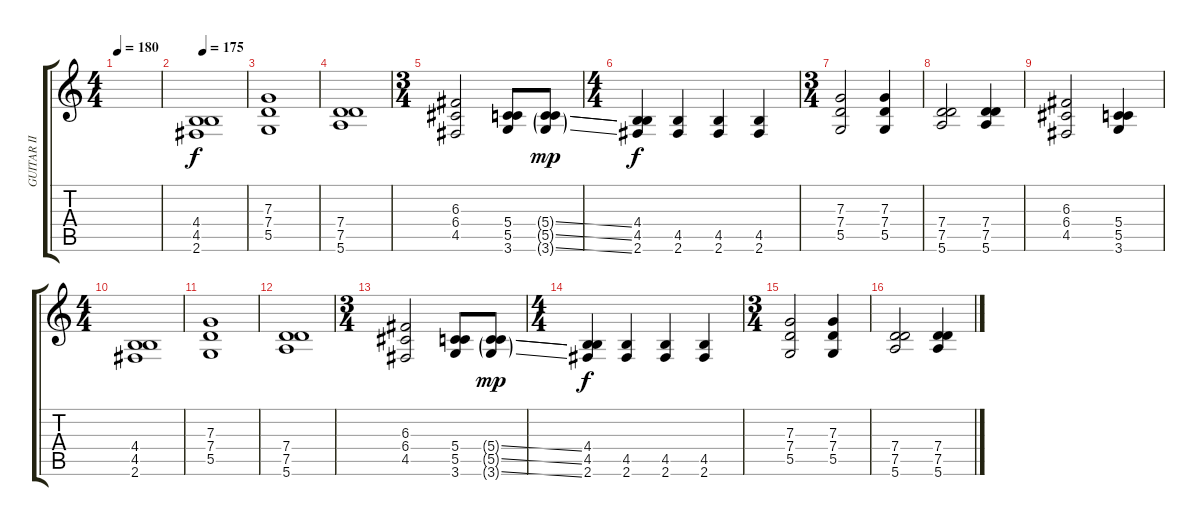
\track ("GUITAR II" "GUITAR II") {instrument distortionguitar}
\staff {score tabs}
\tuning (A3 E3 C3 G2 D2 A2) {hide}
\ts (4 4)
\tempo 180
\clef g2
\ks c
|
\tempo 160
\tempo 175
(4.4 4.5 2.6).1 |
(7.3 7.4 5.5).1 |
(7.4 7.5 5.6).1 |
\ts (3 4)
(6.3 6.4 4.5).2 (5.4 5.5 3.6).8 (5.4{ss g} 5.5{ss g} 3.6{ss g}).8{dy mp} |
\ts (4 4)
(4.4 4.5 2.6).4{dy f} (4.5 2.6).4 (4.5 2.6).4 (4.5 2.6).4 |
\ts (3 4)
(7.3 7.4 5.5).2 (7.3 7.4 5.5).4 |
(7.4 7.5 5.6).2 (7.4 7.5 5.6).4 |
(6.3 6.4 4.5).2 (5.4 5.5 3.6).4 |
\ts (4 4)
(4.4 4.5 2.6).1 |
(7.3 7.4 5.5).1 |
(7.4 7.5 5.6).1 |
\ts (3 4)
(6.3 6.4 4.5).2 (5.4 5.5 3.6).8 (5.4{ss g} 5.5{ss g} 3.6{ss g}).8{dy mp} |
\ts (4 4)
(4.4 4.5 2.6).4{dy f} (4.5 2.6).4 (4.5 2.6).4 (4.5 2.6).4 |
\ts (3 4)
(7.3 7.4 5.5).2 (7.3 7.4 5.5).4 |
(7.4 7.5 5.6).2 (7.4 7.5 5.6).4
